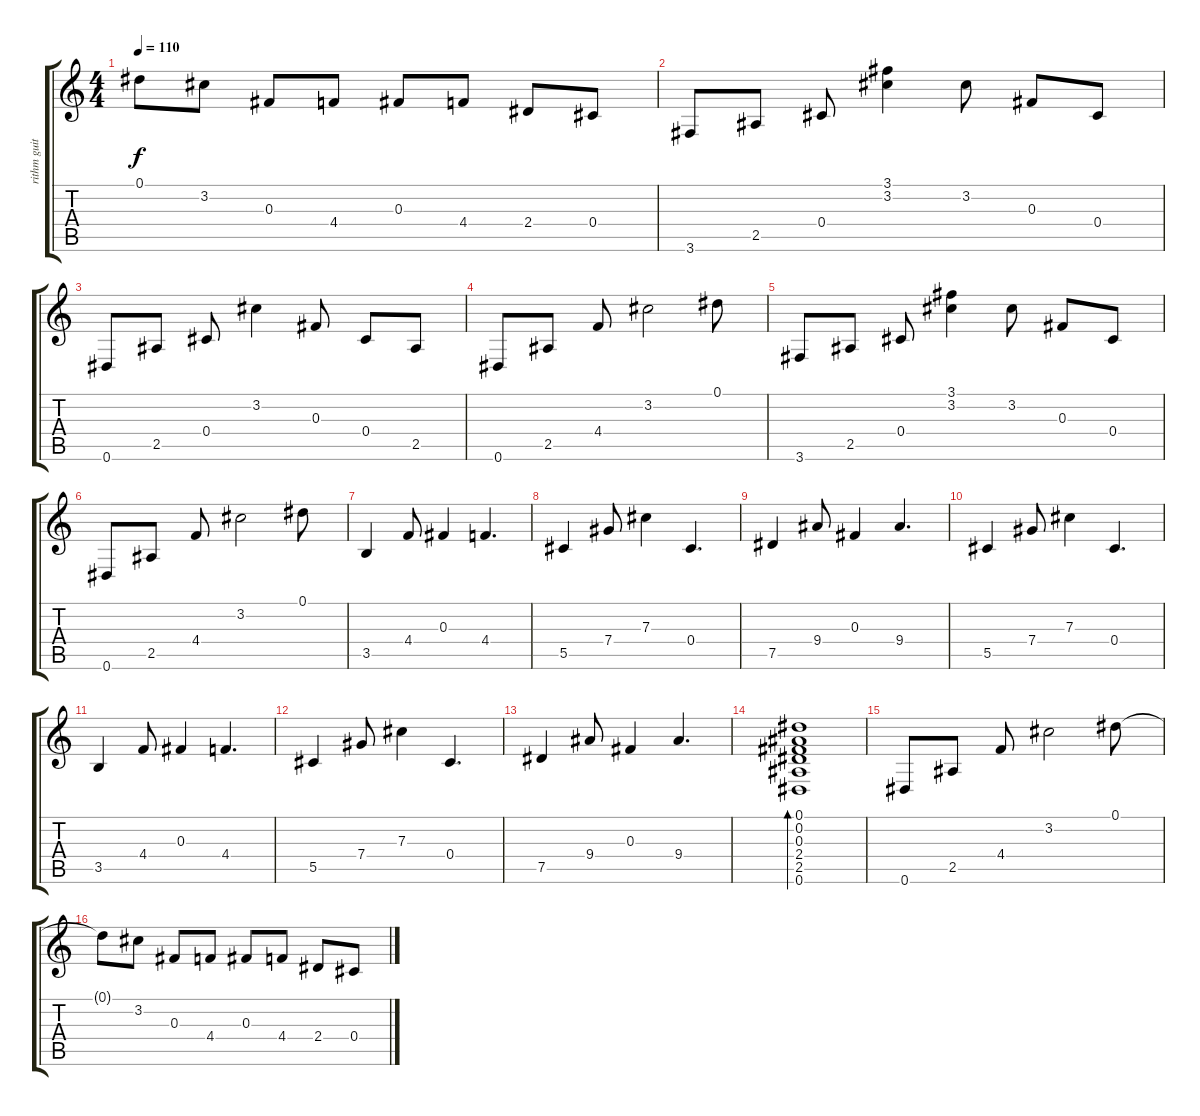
\track ("rithm guitar" "rithm guit") {instrument acousticguitarsteel}
\staff {score tabs}
\tuning (Eb4 Bb3 Gb3 Db3 Ab2 Eb2) {hide}
\ts (4 4)
\tempo 110
\clef g2
\ks c
0.1{t}.8{dy f} 3.2.8 0.3.8 4.4.8 0.3.8 4.4.8 2.4.8 0.4.8 |
3.6.8 2.5.8 0.4.8 (3.1 3.2).4 3.2.8 0.3.8 0.4.8 |
0.6.8 2.5.8 0.4.8 3.2.4 0.3.8 0.4.8 2.5.8 |
0.6.8 2.5.8 4.4.8 3.2.2 0.1.8 |
3.6.8 2.5.8 0.4.8 (3.1 3.2).4 3.2.8 0.3.8 0.4.8 |
0.6.8 2.5.8 4.4.8 3.2.2 0.1.8 |
3.5.4 4.4.8 0.3.4 4.4.4{d} |
5.5.4 7.4.8 7.3.4 0.4.4{d} |
7.5.4 9.4.8 0.3.4 9.4.4{d} |
5.5.4 7.4.8 7.3.4 0.4.4{d} |
3.5.4 4.4.8 0.3.4 4.4.4{d} |
5.5.4 7.4.8 7.3.4 0.4.4{d} |
7.5.4 9.4.8 0.3.4 9.4.4{d} |
(0.1 0.2 0.3 2.4 2.5 0.6).1{bd 240} |
0.6.8 2.5.8 4.4.8 3.2.2 0.1.8 |
0.1{t}.8 3.2.8 0.3.8 4.4.8 0.3.8 4.4.8 2.4.8 0.4.8
